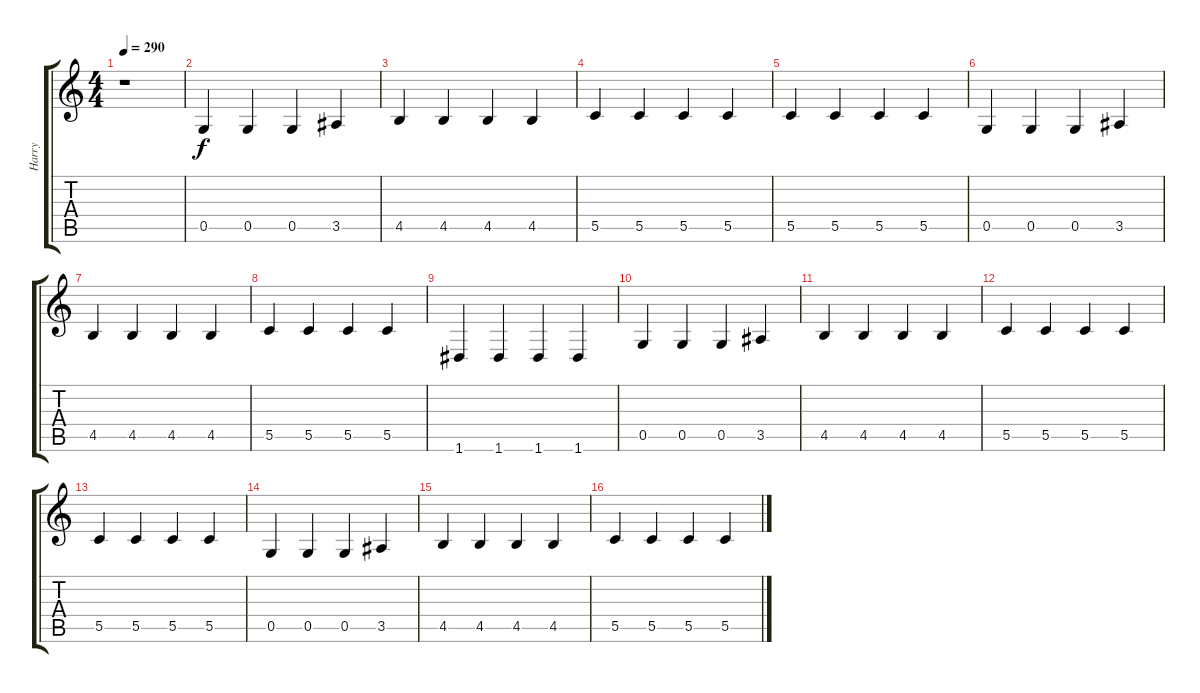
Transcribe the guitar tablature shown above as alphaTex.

\track ("Harry" "Harry") {instrument electricbasspick}
\staff {score tabs}
\tuning (D4 A3 F3 C3 G2 D2) {hide}
\ts (4 4)
\tempo 290
\clef g2
\ks c
r.1{dy f} |
0.5.4 0.5.4 0.5.4 3.5.4 |
4.5.4 4.5.4 4.5.4 4.5.4 |
5.5.4 5.5.4 5.5.4 5.5.4 |
5.5.4 5.5.4 5.5.4 5.5.4 |
0.5.4 0.5.4 0.5.4 3.5.4 |
4.5.4 4.5.4 4.5.4 4.5.4 |
5.5.4 5.5.4 5.5.4 5.5.4 |
1.6.4 1.6.4 1.6.4 1.6.4 |
0.5.4 0.5.4 0.5.4 3.5.4 |
4.5.4 4.5.4 4.5.4 4.5.4 |
5.5.4 5.5.4 5.5.4 5.5.4 |
5.5.4 5.5.4 5.5.4 5.5.4 |
0.5.4 0.5.4 0.5.4 3.5.4 |
4.5.4 4.5.4 4.5.4 4.5.4 |
5.5.4 5.5.4 5.5.4 5.5.4
